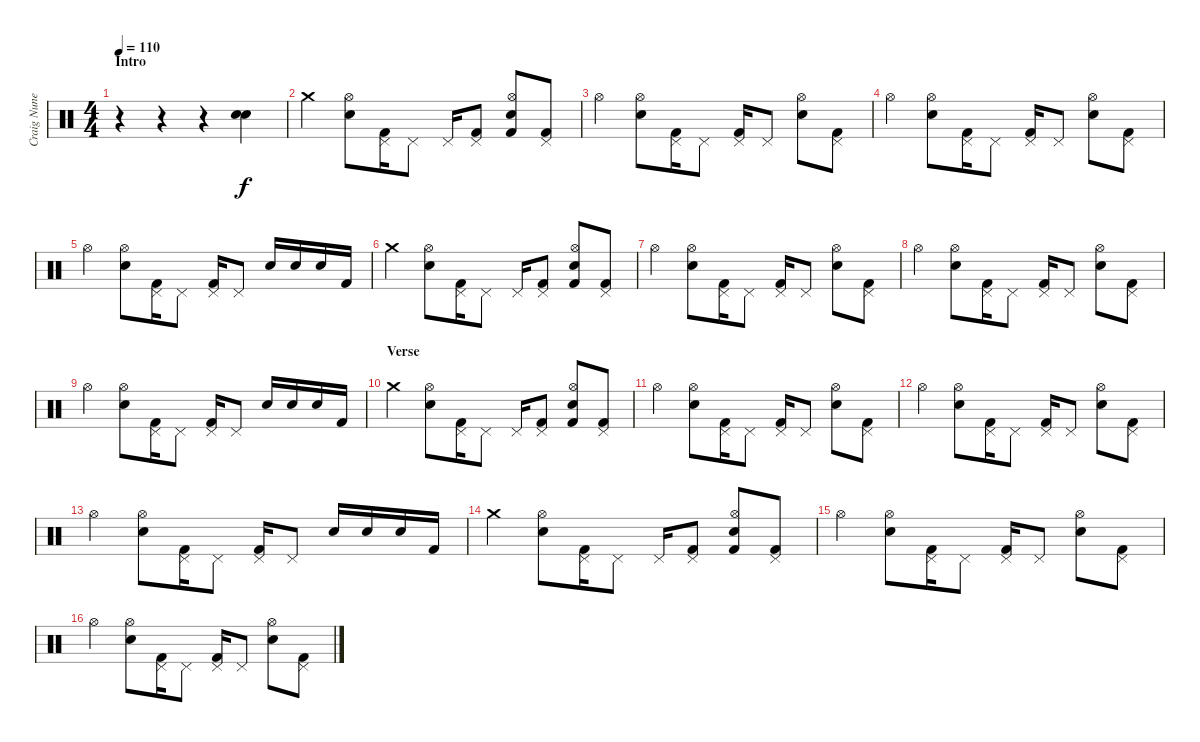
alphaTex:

\track ("Craig Nunenmacher" "Craig Nune") {instrument percussion}
\staff {score}
\articulation defaults
\ts (4 4)
\section ("" "Intro")
\tempo 110
\clef neutral
\ks c
r.4{dy f} r.4 r.4 ("Snare (hit) 2" "Electric Snare (hit)").4 |
"Crash medium (hit)".4 ("Hi-Hat (open)" "Snare (hit) 2").8 ("Pedal Hi-Hat (hit)" "Kick (hit) 2").16 "Pedal Hi-Hat (hit)".8 "Pedal Hi-Hat (hit)".16 ("Pedal Hi-Hat (hit)" "Kick (hit) 2").8 ("Hi-Hat (open)" "Snare (hit) 2" "Kick (hit) 2").8 ("Pedal Hi-Hat (hit)" "Kick (hit) 2").8 |
"Hi-Hat (open)".4 ("Hi-Hat (open)" "Snare (hit) 2").8 ("Pedal Hi-Hat (hit)" "Kick (hit) 2").16 "Pedal Hi-Hat (hit)".8 ("Pedal Hi-Hat (hit)" "Kick (hit) 2").16 "Pedal Hi-Hat (hit)".8 ("Hi-Hat (open)" "Snare (hit) 2").8 ("Pedal Hi-Hat (hit)" "Kick (hit) 2").8 |
"Hi-Hat (open)".4 ("Hi-Hat (open)" "Snare (hit) 2").8 ("Pedal Hi-Hat (hit)" "Kick (hit) 2").16 "Pedal Hi-Hat (hit)".8 ("Pedal Hi-Hat (hit)" "Kick (hit) 2").16 "Pedal Hi-Hat (hit)".8 ("Hi-Hat (open)" "Snare (hit) 2").8 ("Pedal Hi-Hat (hit)" "Kick (hit) 2").8 |
"Hi-Hat (open)".4 ("Hi-Hat (open)" "Snare (hit) 2").8 ("Pedal Hi-Hat (hit)" "Kick (hit) 2").16 "Pedal Hi-Hat (hit)".8 ("Pedal Hi-Hat (hit)" "Kick (hit) 2").16 "Pedal Hi-Hat (hit)".8 "Snare (hit) 2".16 "Snare (hit) 2".16 "Snare (hit) 2".16 "Kick (hit) 2".16 |
"Crash medium (hit)".4 ("Hi-Hat (open)" "Snare (hit) 2").8 ("Pedal Hi-Hat (hit)" "Kick (hit) 2").16 "Pedal Hi-Hat (hit)".8 "Pedal Hi-Hat (hit)".16 ("Pedal Hi-Hat (hit)" "Kick (hit) 2").8 ("Hi-Hat (open)" "Snare (hit) 2" "Kick (hit) 2").8 ("Pedal Hi-Hat (hit)" "Kick (hit) 2").8 |
"Hi-Hat (open)".4 ("Hi-Hat (open)" "Snare (hit) 2").8 ("Pedal Hi-Hat (hit)" "Kick (hit) 2").16 "Pedal Hi-Hat (hit)".8 ("Pedal Hi-Hat (hit)" "Kick (hit) 2").16 "Pedal Hi-Hat (hit)".8 ("Hi-Hat (open)" "Snare (hit) 2").8 ("Pedal Hi-Hat (hit)" "Kick (hit) 2").8 |
"Hi-Hat (open)".4 ("Hi-Hat (open)" "Snare (hit) 2").8 ("Pedal Hi-Hat (hit)" "Kick (hit) 2").16 "Pedal Hi-Hat (hit)".8 ("Pedal Hi-Hat (hit)" "Kick (hit) 2").16 "Pedal Hi-Hat (hit)".8 ("Hi-Hat (open)" "Snare (hit) 2").8 ("Pedal Hi-Hat (hit)" "Kick (hit) 2").8 |
"Hi-Hat (open)".4 ("Hi-Hat (open)" "Snare (hit) 2").8 ("Pedal Hi-Hat (hit)" "Kick (hit) 2").16 "Pedal Hi-Hat (hit)".8 ("Pedal Hi-Hat (hit)" "Kick (hit) 2").16 "Pedal Hi-Hat (hit)".8 "Snare (hit) 2".16 "Snare (hit) 2".16 "Snare (hit) 2".16 "Kick (hit) 2".16 |
\section ("" "Verse")
"Crash medium (hit)".4 ("Hi-Hat (open)" "Snare (hit) 2").8 ("Pedal Hi-Hat (hit)" "Kick (hit) 2").16 "Pedal Hi-Hat (hit)".8 "Pedal Hi-Hat (hit)".16 ("Pedal Hi-Hat (hit)" "Kick (hit) 2").8 ("Hi-Hat (open)" "Snare (hit) 2" "Kick (hit) 2").8 ("Pedal Hi-Hat (hit)" "Kick (hit) 2").8 |
"Hi-Hat (open)".4 ("Hi-Hat (open)" "Snare (hit) 2").8 ("Pedal Hi-Hat (hit)" "Kick (hit) 2").16 "Pedal Hi-Hat (hit)".8 ("Pedal Hi-Hat (hit)" "Kick (hit) 2").16 "Pedal Hi-Hat (hit)".8 ("Hi-Hat (open)" "Snare (hit) 2").8 ("Pedal Hi-Hat (hit)" "Kick (hit) 2").8 |
"Hi-Hat (open)".4 ("Hi-Hat (open)" "Snare (hit) 2").8 ("Pedal Hi-Hat (hit)" "Kick (hit) 2").16 "Pedal Hi-Hat (hit)".8 ("Pedal Hi-Hat (hit)" "Kick (hit) 2").16 "Pedal Hi-Hat (hit)".8 ("Hi-Hat (open)" "Snare (hit) 2").8 ("Pedal Hi-Hat (hit)" "Kick (hit) 2").8 |
"Hi-Hat (open)".4 ("Hi-Hat (open)" "Snare (hit) 2").8 ("Pedal Hi-Hat (hit)" "Kick (hit) 2").16 "Pedal Hi-Hat (hit)".8 ("Pedal Hi-Hat (hit)" "Kick (hit) 2").16 "Pedal Hi-Hat (hit)".8 "Snare (hit) 2".16 "Snare (hit) 2".16 "Snare (hit) 2".16 "Kick (hit) 2".16 |
"Crash medium (hit)".4 ("Hi-Hat (open)" "Snare (hit) 2").8 ("Pedal Hi-Hat (hit)" "Kick (hit) 2").16 "Pedal Hi-Hat (hit)".8 "Pedal Hi-Hat (hit)".16 ("Pedal Hi-Hat (hit)" "Kick (hit) 2").8 ("Hi-Hat (open)" "Snare (hit) 2" "Kick (hit) 2").8 ("Pedal Hi-Hat (hit)" "Kick (hit) 2").8 |
"Hi-Hat (open)".4 ("Hi-Hat (open)" "Snare (hit) 2").8 ("Pedal Hi-Hat (hit)" "Kick (hit) 2").16 "Pedal Hi-Hat (hit)".8 ("Pedal Hi-Hat (hit)" "Kick (hit) 2").16 "Pedal Hi-Hat (hit)".8 ("Hi-Hat (open)" "Snare (hit) 2").8 ("Pedal Hi-Hat (hit)" "Kick (hit) 2").8 |
"Hi-Hat (open)".4 ("Hi-Hat (open)" "Snare (hit) 2").8 ("Pedal Hi-Hat (hit)" "Kick (hit) 2").16 "Pedal Hi-Hat (hit)".8 ("Pedal Hi-Hat (hit)" "Kick (hit) 2").16 "Pedal Hi-Hat (hit)".8 ("Hi-Hat (open)" "Snare (hit) 2").8 ("Pedal Hi-Hat (hit)" "Kick (hit) 2").8
